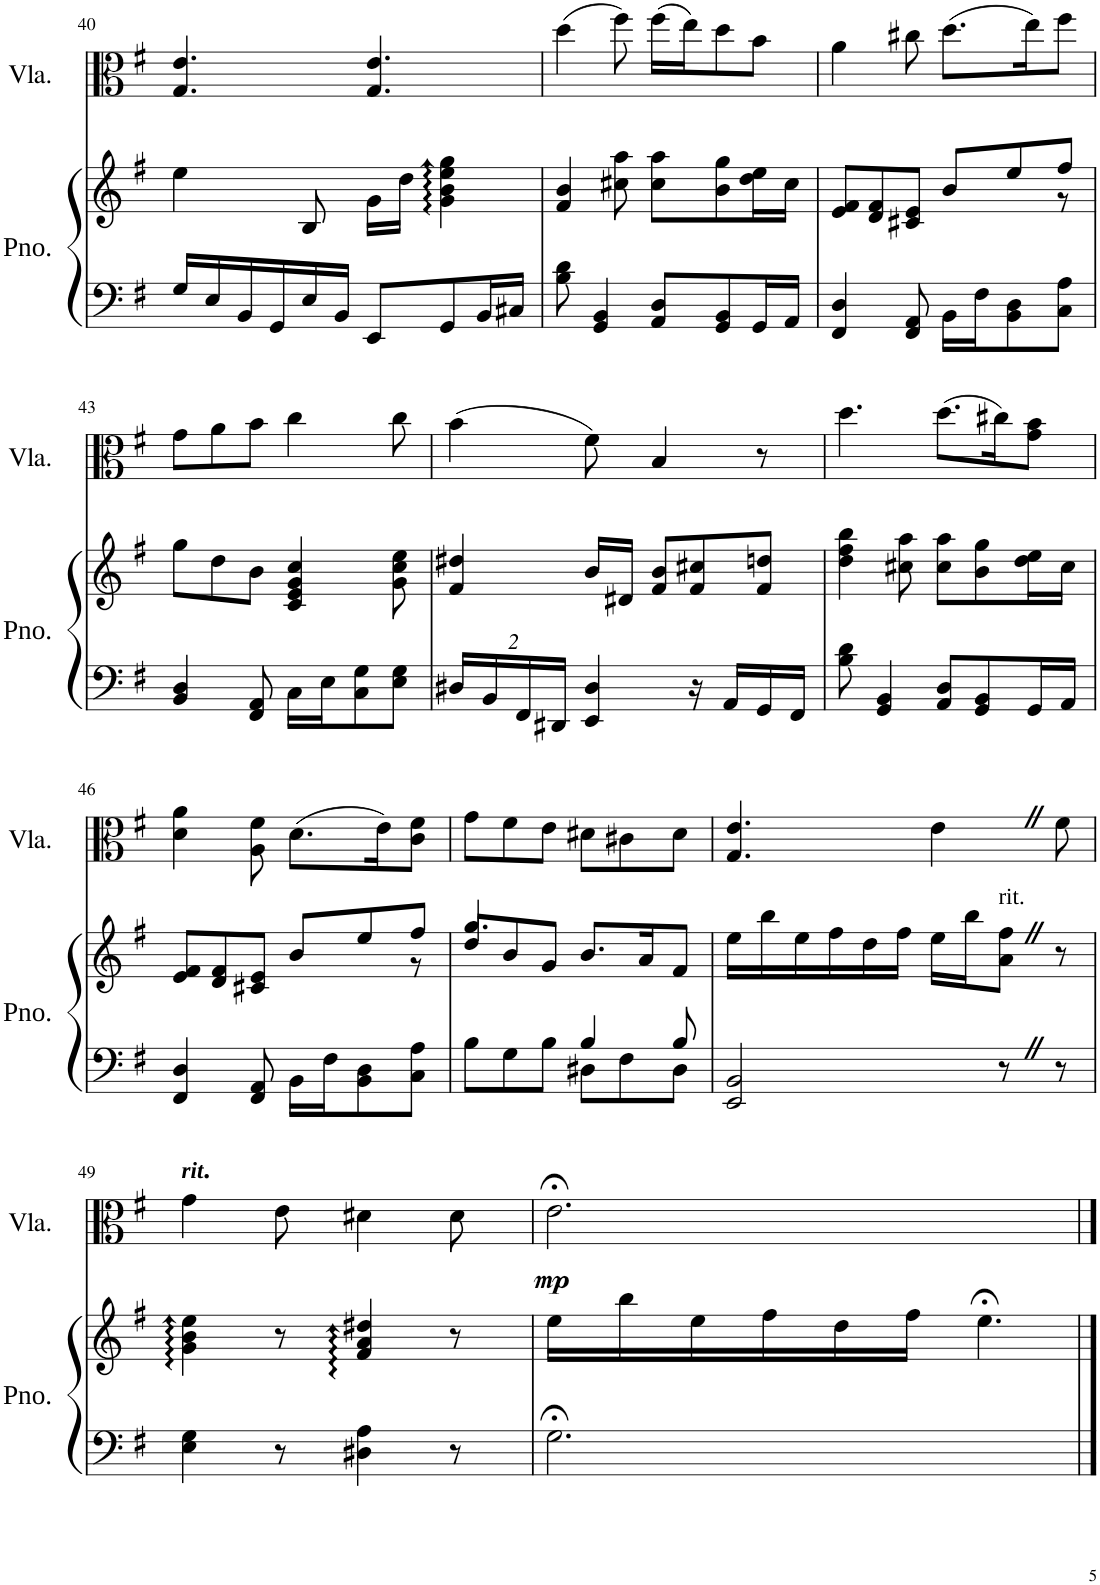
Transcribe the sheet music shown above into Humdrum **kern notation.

**kern	**kern	**kern	**dynam
*part2	*part2	*part1	*part1
*staff3	*staff2	*staff1	*staff1
*I"Piano	*	*I"Viola	*
*I'Pno.	*	*I'Vla.	*
!!LO:PB:g=z
*clefF4	*clefG2	*clefC3	*
*k[f#]	*k[f#]	*k[f#]	*
*M6/8	*M6/8	*M6/8	*
=40	=40	=40	=40
16G/LL	4ee\	4.G/ 4.e/	.
16E/	.	.	.
16BB/	.	.	.
16GG/	.	.	.
16E/	8B/	.	.
16BB/JJ	.	.	.
8EE/L	16g\LL	4.G/ 4.e/	.
.	16dd\JJ	.	.
8GG/	4g\ 4b\ 4ee\ 4gg\	.	.
16BB/L	.	.	.
16C#X/JJ	.	.	.
=41	=41	=41	=41
8B\ 8d\	4f#/ 4b/	(4dd\	.
4GG/ 4BB/	.	.	.
.	8cc#X\ 8aa\	8ff#\)	.
8AA/ 8D/L	8cc#\ 8aa\L	(16ff#\LL	.
.	.	16ee\J)	.
8GG/ 8BB/	8b\ 8gg\	8dd\	.
16GG/L	16dd\ 16ee\L	8b\J	.
16AA/JJ	16cc#\JJ	.	.
=42	=42	=42	=42
*	*^	*	*
4FF#/ 4D/	8e/ 8f#/L	4ryy	4a\	.
.	8d/ 8f#/	.	.	.
8FF#/ 8AA/	8c#X/ 8e/J	8ryy	8cc#X\	.
16BB\LL	8b/L	4ryy	(8.dd\L	.
16F#\J	.	.	.	.
8BB\ 8D\	8ee/	.	.	.
.	.	.	16ee\K)	.
8C\ 8A\J	8ff#/J	8r	8ff#\J	.
!!LO:LB:g=z
=43	=43	=43	=43	=43
4BB/ 4D/	8gg\L	4ryy	8g\L	.
.	8dd\	.	8a\	.
8FF#/ 8AA/	8b\J	8ryy	8b\J	.
16C\LL	4c/ 4e/ 4g/ 4cc/	8.ryy	4cc\	.
16E\J	.	.	.	.
8C\ 8G\	.	.	.	.
.	.	16ryy	.	.
8E\ 8G\J	8g\ 8cc\ 8ee\	8ryy	8cc\	.
=44	=44	=44	=44	=44
16D#X/LL	4f#/ 4dd#X/	8ryy	(4b\	.
16BB/	.	.	.	.
16FF#/	.	8ryy	.	.
16DD#X/JJ	.	.	.	.
4EE/ 4D#/	16b/LL	8ryy	8f#\)	.
.	16d#X/JJ	.	.	.
.	8f#/ 8b/L	8ryy	4B/	.
16r	8f#/ 8cc#X/	8ryy	.	.
16AA/LL	.	.	.	.
16GG/	8f#/ 8ddn/J	8ryy	8r	.
16FF#/JJ	.	.	.	.
*	*v	*v	*	*
=45	=45	=45	=45
8B\ 8d\	4dd\ 4ff#\ 4bb\	4.dd\	.
4GG/ 4BB/	.	.	.
.	8cc#X\ 8aa\	.	.
8AA/ 8D/L	8cc#\ 8aa\L	(8.dd\L	.
8GG/ 8BB/	8b\ 8gg\	.	.
.	.	16cc#X\K)	.
16GG/L	16dd\ 16ee\L	8g\ 8b\J	.
16AA/JJ	16cc#\JJ	.	.
!!LO:LB:g=z
=46	=46	=46	=46
*	*^	*	*
4FF#/ 4D/	8e/ 8f#/L	4ryy	4d\ 4a\	.
.	8d/ 8f#/	.	.	.
8FF#/ 8AA/	8c#X/ 8e/J	8ryy	8A\ 8f#\	.
16BB\LL	8b/L	4ryy	(8.d\L	.
16F#\J	.	.	.	.
8BB\ 8D\	8ee/	.	.	.
.	.	.	16e\K)	.
8C\ 8A\J	8ff#/J	8r	8c\ 8f#\J	.
=47	=47	=47	=47	=47
*^	*	*	*	*
8B\L	4.ryy	8dd/L	4.gg/	8g\L	.
8G\	.	8b/	.	8f#\	.
8B\J	.	8g/J	.	8e\J	.
4B/	8D#X\L	8.b/L	8ryy	8d#X\L	.
.	8F#\	.	4ryy	8c#X\	.
.	.	16a/K	.	.	.
8B/	8D#\J	8f#/J	.	8d#\J	.
*v	*v	*	*	*	*
*	*v	*v	*	*
=48	=48	=48	=48
2EE/ 2BB/	16ee\LL	4.G/ 4.e/	.
.	16bb\	.	.
.	16ee\	.	.
.	16ff#\	.	.
.	16dd\	.	.
.	16ff#\JJ	.	.
.	16ee\LL	4eZ\	.
.	16bb\J	.	.
!	!LO:TX:a:t=rit.	!	!
8r	8a\Z 8ff#\ZJ	.	.
8r	8r	8f#\	.
!!LO:LB:g=z
=49	=49	=49	=49
!	!	!LO:TX:a:Bi:t=rit	!
!	!	!LO:TX:a:t=.	!
4E\ 4G\	4g\ 4b\ 4ee\	4g\	.
8r	8r	8e\	.
4D#X\ 4A\	4f#/ 4a/ 4dd#X/	4d#X\	.
8r	8r	8d#\	.
=50	=50	=50	=50
!	!	!	!LO:DY:b
2.G;<\	16ee\LL	2.e;<\	mp
.	16bb\	.	.
.	16ee\	.	.
.	16ff#\	.	.
.	16dd\	.	.
.	16ff#\JJ	.	.
.	4.ee;<\	.	.
==	==	==	==
*-	*-	*-	*-
